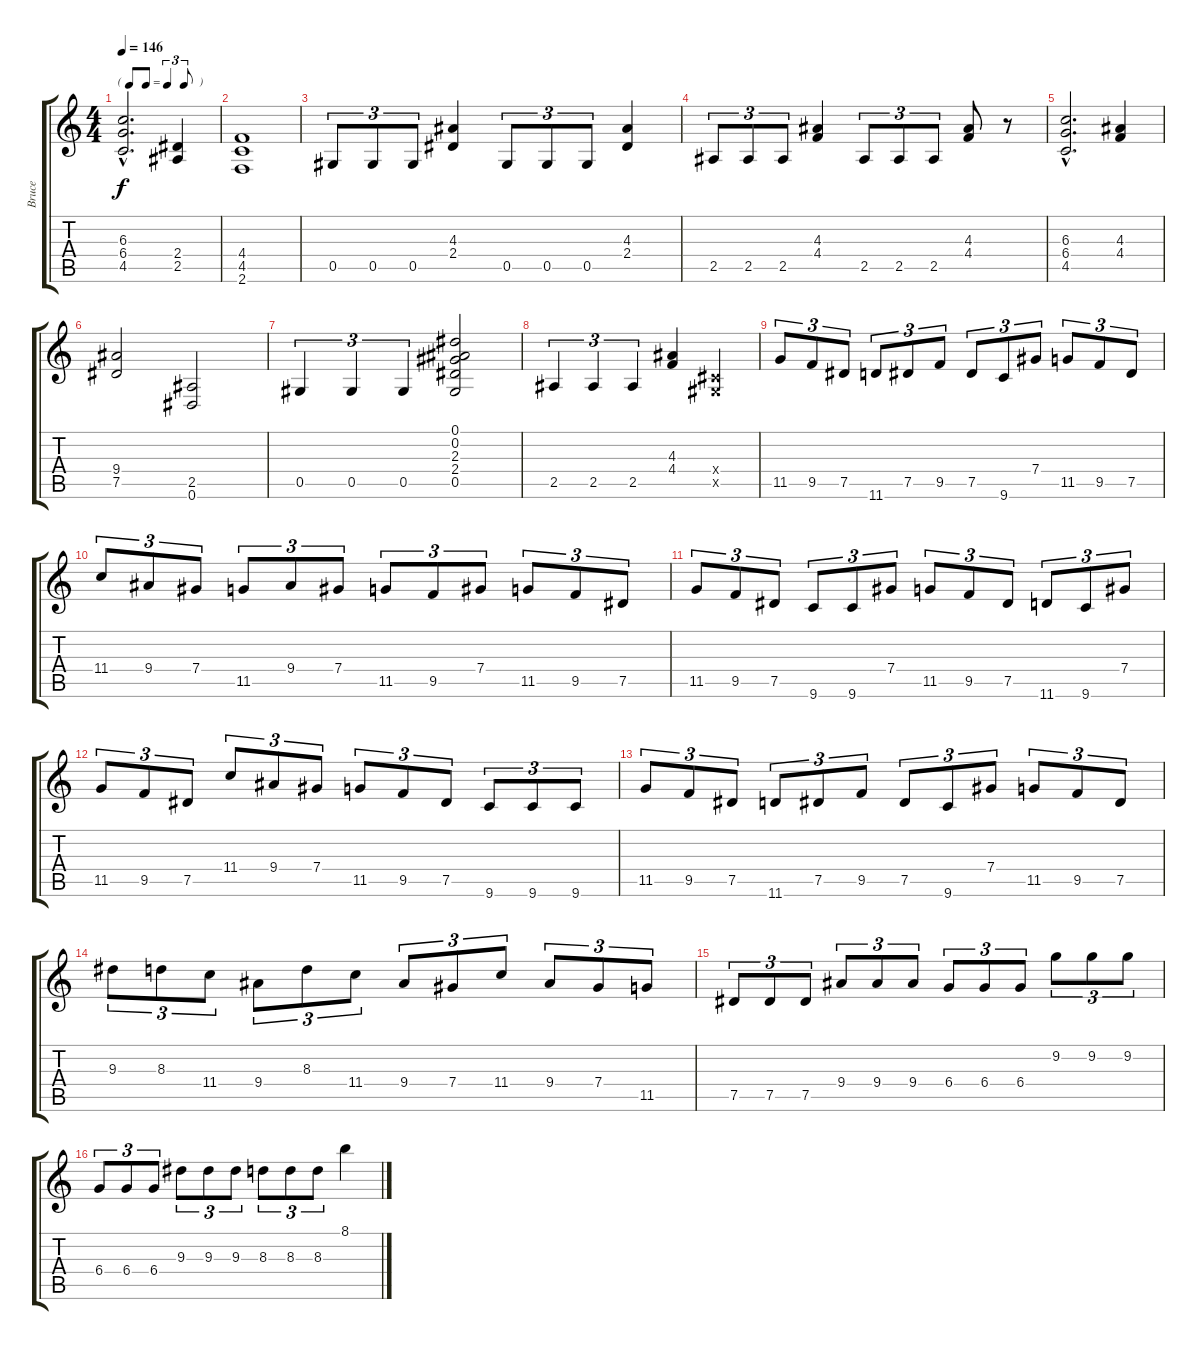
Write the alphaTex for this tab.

\track ("Bruce" "Bruce") {instrument distortionguitar}
\staff {score tabs}
\tuning (Eb4 Bb3 Gb3 Db3 Ab2 Eb2) {hide}
\ts (4 4)
\tf triplet8th
\tempo 146
\clef g2
\ks c
(6.3{hac} 6.4{hac} 4.5{hac}).2{d dy f} (2.4 2.5).4 |
(4.4 4.5 2.6).1 |
0.5.8{tu (3 2)} 0.5.8{tu (3 2)} 0.5.8{tu (3 2)} (4.3 2.4).4 0.5.8{tu (3 2)} 0.5.8{tu (3 2)} 0.5.8{tu (3 2)} (4.3 2.4).4 |
2.5.8{tu (3 2)} 2.5.8{tu (3 2)} 2.5.8{tu (3 2)} (4.3 4.4).4 2.5.8{tu (3 2)} 2.5.8{tu (3 2)} 2.5.8{tu (3 2)} (4.3 4.4).8 r.8 |
(6.3{hac} 6.4{hac} 4.5{hac}).2{d} (4.3 4.4).4 |
(9.4 7.5).2 (2.5 0.6).2 |
0.5.4{tu (3 2)} 0.5.4{tu (3 2)} 0.5.4{tu (3 2)} (0.1 0.2 2.3 2.4 0.5).2 |
2.5.4{tu (3 2)} 2.5.4{tu (3 2)} 2.5.4{tu (3 2)} (4.3 4.4).4 (0.4{x} 0.5{x}).4 |
11.5.8{tu (3 2)} 9.5.8{tu (3 2)} 7.5.8{tu (3 2)} 11.6.8{tu (3 2)} 7.5.8{tu (3 2)} 9.5.8{tu (3 2)} 7.5.8{tu (3 2)} 9.6.8{tu (3 2)} 7.4.8{tu (3 2)} 11.5.8{tu (3 2)} 9.5.8{tu (3 2)} 7.5.8{tu (3 2)} |
11.4.8{tu (3 2)} 9.4.8{tu (3 2)} 7.4.8{tu (3 2)} 11.5.8{tu (3 2)} 9.4.8{tu (3 2)} 7.4.8{tu (3 2)} 11.5.8{tu (3 2)} 9.5.8{tu (3 2)} 7.4.8{tu (3 2)} 11.5.8{tu (3 2)} 9.5.8{tu (3 2)} 7.5.8{tu (3 2)} |
11.5.8{tu (3 2)} 9.5.8{tu (3 2)} 7.5.8{tu (3 2)} 9.6.8{tu (3 2)} 9.6.8{tu (3 2)} 7.4.8{tu (3 2)} 11.5.8{tu (3 2)} 9.5.8{tu (3 2)} 7.5.8{tu (3 2)} 11.6.8{tu (3 2)} 9.6.8{tu (3 2)} 7.4.8{tu (3 2)} |
11.5.8{tu (3 2)} 9.5.8{tu (3 2)} 7.5.8{tu (3 2)} 11.4.8{tu (3 2)} 9.4.8{tu (3 2)} 7.4.8{tu (3 2)} 11.5.8{tu (3 2)} 9.5.8{tu (3 2)} 7.5.8{tu (3 2)} 9.6.8{tu (3 2)} 9.6.8{tu (3 2)} 9.6.8{tu (3 2)} |
11.5.8{tu (3 2)} 9.5.8{tu (3 2)} 7.5.8{tu (3 2)} 11.6.8{tu (3 2)} 7.5.8{tu (3 2)} 9.5.8{tu (3 2)} 7.5.8{tu (3 2)} 9.6.8{tu (3 2)} 7.4.8{tu (3 2)} 11.5.8{tu (3 2)} 9.5.8{tu (3 2)} 7.5.8{tu (3 2)} |
9.3.8{tu (3 2)} 8.3.8{tu (3 2)} 11.4.8{tu (3 2)} 9.4.8{tu (3 2)} 8.3.8{tu (3 2)} 11.4.8{tu (3 2)} 9.4.8{tu (3 2)} 7.4.8{tu (3 2)} 11.4.8{tu (3 2)} 9.4.8{tu (3 2)} 7.4.8{tu (3 2)} 11.5.8{tu (3 2)} |
7.5.8{tu (3 2)} 7.5.8{tu (3 2)} 7.5.8{tu (3 2)} 9.4.8{tu (3 2)} 9.4.8{tu (3 2)} 9.4.8{tu (3 2)} 6.4.8{tu (3 2)} 6.4.8{tu (3 2)} 6.4.8{tu (3 2)} 9.2.8{tu (3 2)} 9.2.8{tu (3 2)} 9.2.8{tu (3 2)} |
6.4.8{tu (3 2)} 6.4.8{tu (3 2)} 6.4.8{tu (3 2)} 9.3.8{tu (3 2)} 9.3.8{tu (3 2)} 9.3.8{tu (3 2)} 8.3.8{tu (3 2)} 8.3.8{tu (3 2)} 8.3.8{tu (3 2)} 8.1.4
